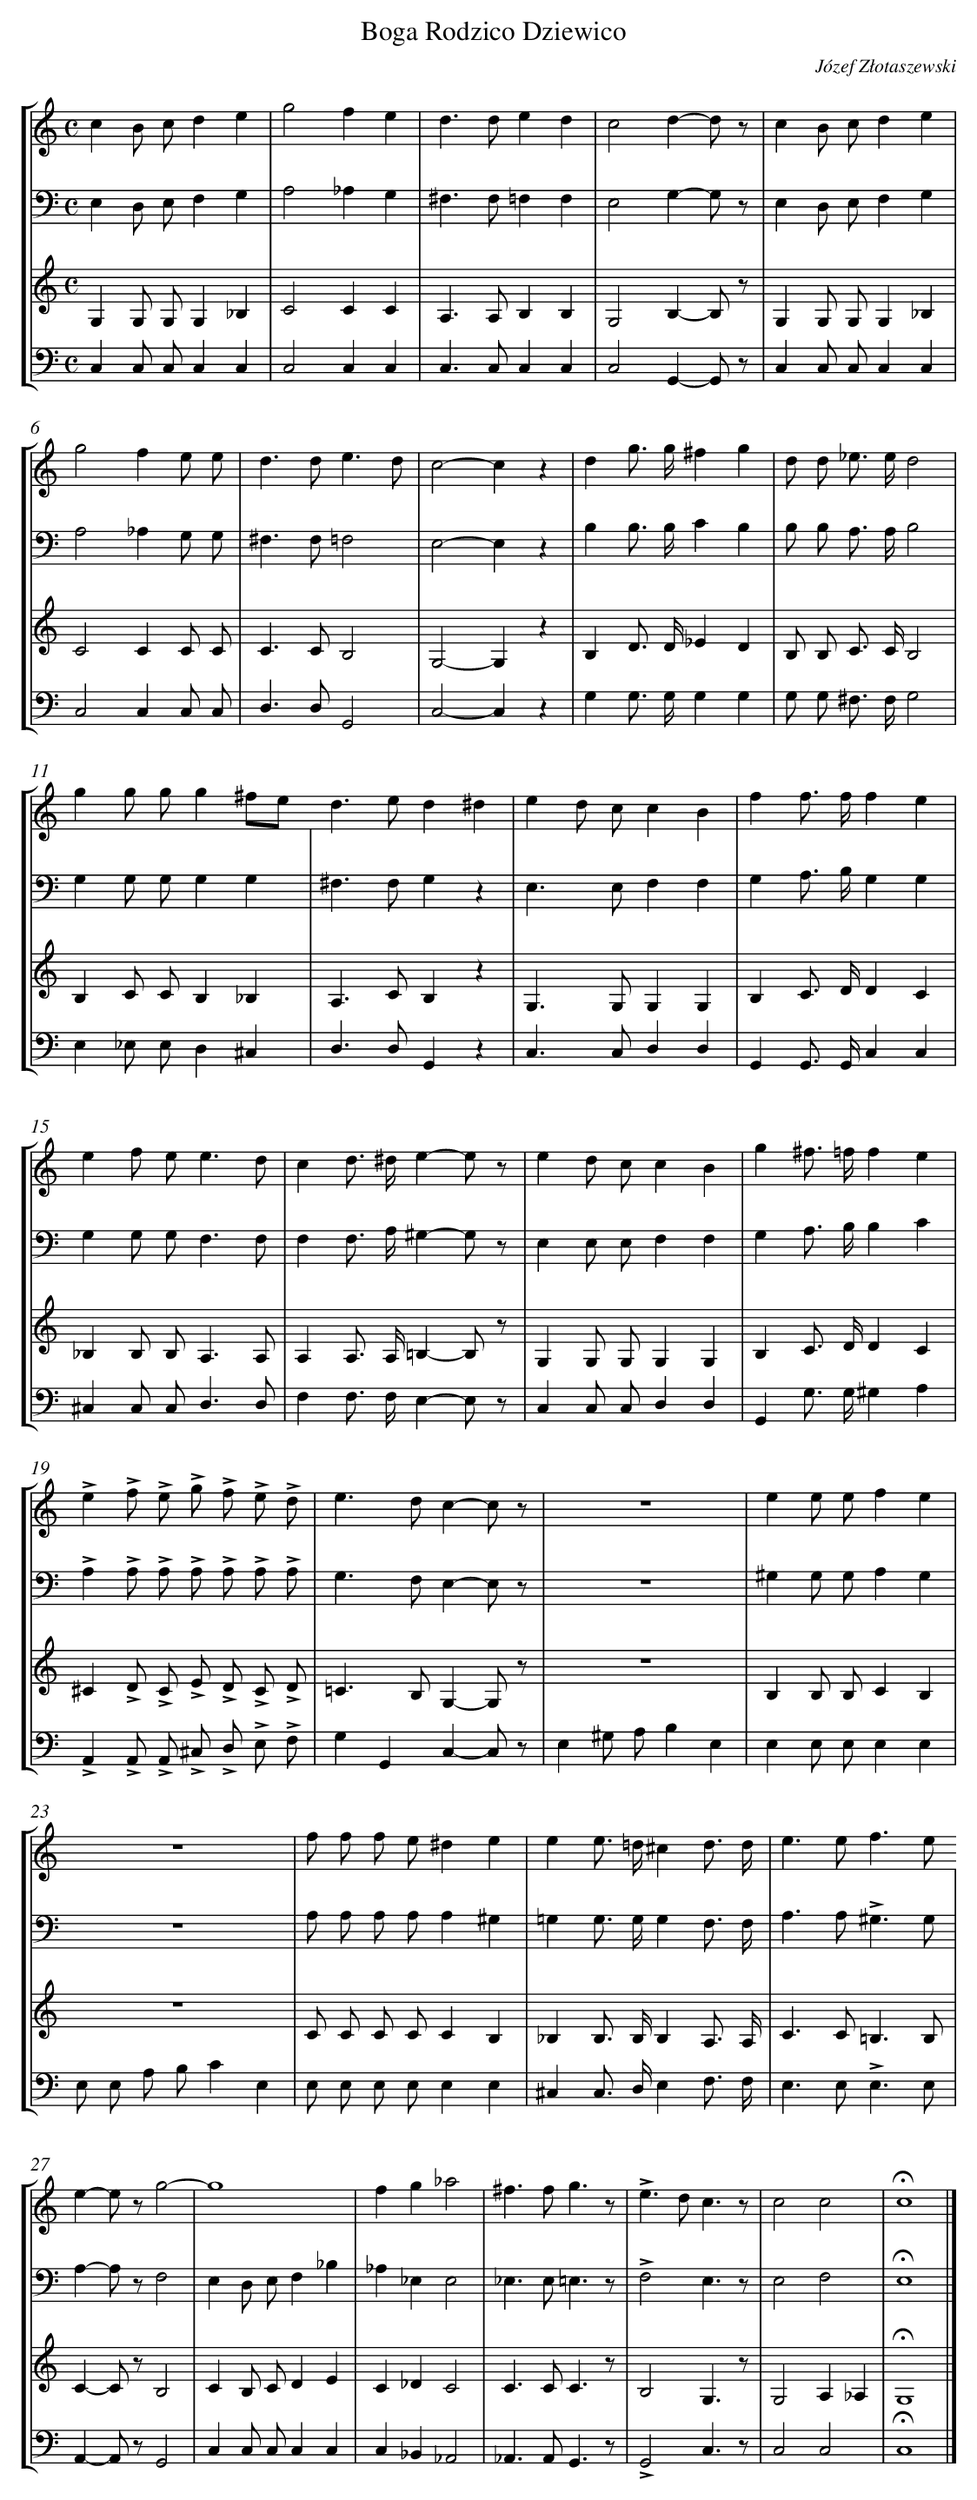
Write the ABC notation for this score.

X:1
T: Boga Rodzico Dziewico
C: Józef Złotaszewski
L: 1/4
M: C
%%staves [1 2 3 4]
V: 1 clef=treble
V: 2 clef=bass
V: 3 clef=treble
V: 4 clef=bass
K: C
[V:1] cB/ c/de |
[V:2] E,D,/ E,/F,G, |
[V:3] G,G,/ G,/G,_B, |
[V:4] C,C,/ C,/C,C, |
[V:1] g2fe |
[V:2] A,2_A,G, |
[V:3] C2CC |
[V:4] C,2C,C, |
[V:1] d>ded |
[V:2] ^F,>F,=F,F, |
[V:3] A,>A,B,B, |
[V:4] C,>C,C,C, |
[V:1] c2d-d/ z/ |
[V:2] E,2G,-G,/ z/ |
[V:3] G,2B,-B,/ z/ |
[V:4] C,2G,,-G,,/ z/ |
[V:1] cB/ c/de |
[V:2] E,D,/ E,/F,G, |
[V:3] G,G,/ G,/G,_B, |
[V:4] C,C,/ C,/C,C, |
[V:1] g2fe/ e/ |
[V:2] A,2_A,G,/ G,/ |
[V:3] C2CC/ C/ |
[V:4] C,2C,C,/ C,/ |
[V:1] d>de3/d/ |
[V:2] ^F,>F,=F,2 |
[V:3] C>CB,2 |
[V:4] D,>D,G,,2 |
[V:1] c2-cz |
[V:2] E,2-E,z |
[V:3] G,2-G,z |
[V:4] C,2-C,z |
[V:1] dg/> g/^fg |
[V:2] B,B,/> B,/CB, |
[V:3] B,D/> D/_ED |
[V:4] G,G,/> G,/G,G, |
[V:1] d/ d/ _e/> e/d2 |
[V:2] B,/ B,/ A,/> A,/B,2 |
[V:3] B,/ B,/ C/> C/B,2 |
[V:4] G,/ G,/ ^F,/> F,/G,2 |
[V:1] gg/ g/g^f/e/ [|]
[V:2] G,G,/ G,/G,G, |
[V:3] B,C/ C/B,_B, |
[V:4] E,_E,/ E,/D,^C, |
[V:1] d>ed^d |
[V:2] ^F,>F,G,z |
[V:3] A,>CB,z |
[V:4] D,>D,G,,z |
[V:1] ed/ c/cB |
[V:2] E,>E,F,F, |
[V:3] G,>G,G,G, |
[V:4] C,>C,D,D, |
[V:1] ff/> f/fe |
[V:2] G,A,/> B,/G,G, |
[V:3] B,C/> D/DC |
[V:4] G,,G,,/> G,,/C,C, |
[V:1] ef/ e<ed/ |
[V:2] G,G,/ G,<F,F,/ |
[V:3] _B,B,/ B,<A,A,/ |
[V:4] ^C,C,/ C,<D,D,/ |
[V:1] cd/> ^d/e-e/ z/ |
[V:2] F,F,/> A,/^G,-G,/ z/ |
[V:3] A,A,/> A,/=B,-B,/ z/ |
[V:4] F,F,/> F,/E,-E,/ z/ |
[V:1] ed/ c/cB |
[V:2] E,E,/ E,/F,F, |
[V:3] G,G,/ G,/G,G, |
[V:4] C,C,/ C,/D,D, |
[V:1] g^f/> =f/fe |
[V:2] G,A,/> B,/B,C |
[V:3] B,C/> D/DC |
[V:4] G,,G,/> G,/^G,A, |
[V:1] !accent!e!accent!f/ !accent!e/ !accent!g/ !accent!f/ !accent!e/ !accent!d/ |
[V:2] !accent!A,!accent!A,/ !accent!A,/ !accent!A,/ !accent!A,/ !accent!A,/ !accent!A,/ |
[V:3] ^C!accent!D/ !accent!C/ !accent!E/ !accent!D/ !accent!C/ !accent!D/ |
[V:4] !accent!A,,!accent!A,,/ !accent!A,,/ !accent!^C,/ !accent!D,/ !accent!E,/ !accent!F,/ |
[V:1] e>dc-c/ z/ |
[V:2] G,>F,E,-E,/ z/ |
[V:3] =C>B,G,-G,/ z/ |
[V:4] G,G,,C,-C,/ z/ |
[V:1] z4 |
[V:2] z4 |
[V:3] z4 |
[V:4] E,^G,/ A,/B,E, |
[V:1] ee/ e/fe |
[V:2] ^G,G,/ G,/A,G, |
[V:3] B,B,/ B,/CB, |
[V:4] E,E,/ E,/E,E, |
[V:1] z4 |
[V:2] z4 |
[V:3] z4 |
[V:4] E,/ E,/ A,/ B,/CE, |
[V:1] f/ f/ f/ e/^de |
[V:2] A,/ A,/ A,/ A,/A,^G, |
[V:3] C/ C/ C/ C/CB, |
[V:4] E,/ E,/ E,/ E,/E,E, |
[V:1] ee/> =d/^cd3// d// |
[V:2] =G,G,/> G,/G,F,3// F,// |
[V:3] _B,B,/> B,/B,A,3// A,// |
[V:4] ^C,C,/> D,/E,F,3// F,// |
[V:1] e>ef3/e/ [|]
[V:2] A,>A,!accent!^G,3/G,/ |
[V:3] C>C=B,3/B,/ |
[V:4] E,>E,!accent!E,3/E,/ |
[V:1] e-e/ z/g2- |
[V:2] A,-A,/ z/F,2 |
[V:3] C-C/ z/B,2 |
[V:4] A,,-A,,/ z/G,,2 |
[V:1] g4 |
[V:2] E,D,/ E,/F,_B, |
[V:3] CB,/ C/DE |
[V:4] C,C,/ C,/C,C, |
[V:1] fg_a2 |
[V:2] _A,_E,E,2 |
[V:3] C_DC2 |
[V:4] C,_B,,_A,,2 |
[V:1] ^f>fg3/z/ |
[V:2] _E,>E,=E,3/z/ |
[V:3] C>CC3/z/ |
[V:4] _A,,>A,,G,,3/z/ |
[V:1] !accent!e>dc3/z/ |
[V:2] !accent!F,2E,3/z/ |
[V:3] B,2G,3/z/ |
[V:4] !accent!G,,2C,3/z/ |
[V:1] c2c2 |
[V:2] E,2F,2 |
[V:3] G,2A,_A, |
[V:4] C,2C,2 |
[V:1] !fermata!c4 |]
[V:2] !fermata!E,4 |]
[V:3] !fermata!G,4 |]
[V:4] !fermata!C,4 |]
